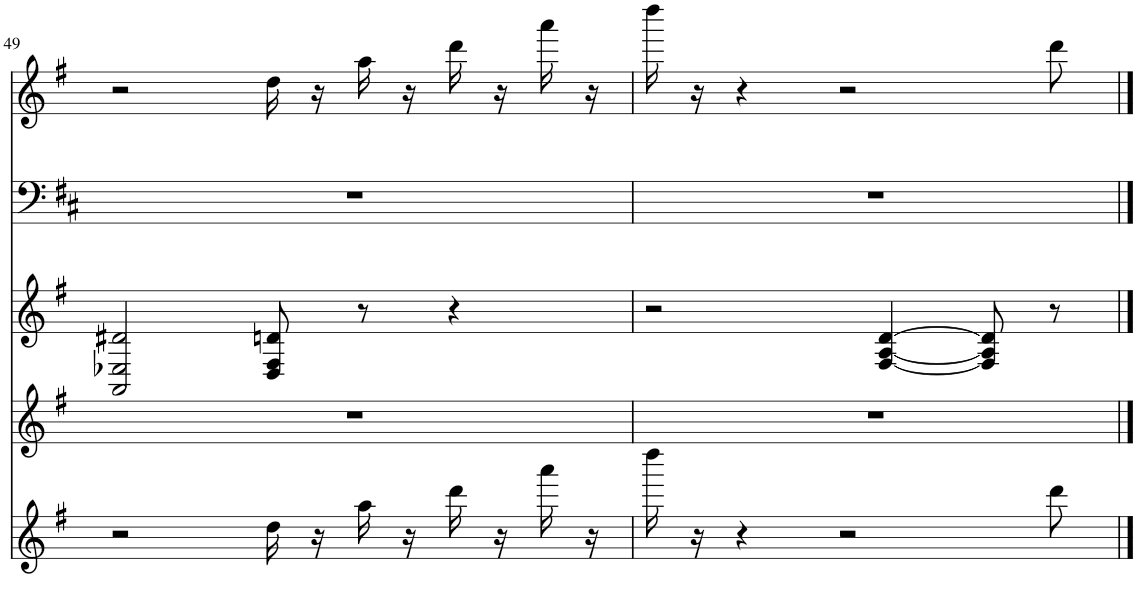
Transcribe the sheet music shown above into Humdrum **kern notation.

**kern	**kern	**kern	**kern	**kern
*part5	*part4	*part3	*part2	*part1
*staff5	*staff4	*staff3	*staff2	*staff1
*I"Lead Support	*I"Wacky Sound	*I"Backup/Bass	*I"Intro	*I"Lead
!!LO:PB:g=z
*clefG2	*clefG2	*clefG2	*clefF4	*clefG2
*k[f#]	*k[f#]	*k[f#]	*k[f#c#]	*k[f#]
*M4/4	*M4/4	*M4/4	*M4/4	*M4/4
=49	=49	=49	=49	=49
2r	1r	2AA/ 2E-X/ 2d#X/	1r	2r
16dd\	.	8D/ 8F#/ 8dn/	.	16dd\
16r	.	.	.	16r
16aa\	.	8r	.	16aa\
16r	.	.	.	16r
16ddd\	.	4r	.	16ddd\
16r	.	.	.	16r
16aaa\	.	.	.	16aaa\
16r	.	.	.	16r
=50	=50	=50	=50	=50
16dddd\	1r	2r	1r	16dddd\
16r	.	.	.	16r
4r	.	.	.	4r
2r	.	.	.	2r
.	.	[4F#/ [4A/ [4d/	.	.
.	.	8F#/] 8A/] 8d/]	.	.
8ddd\	.	8r	.	8ddd\
==	==	==	==	==
*-	*-	*-	*-	*-
